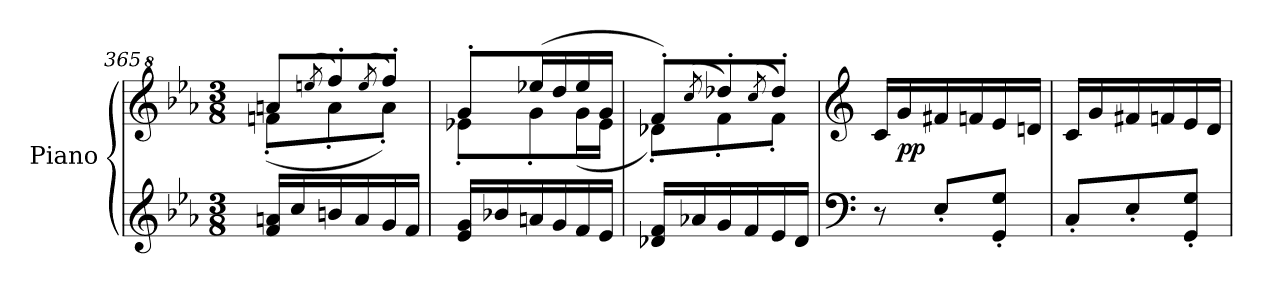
**kern	**kern	**dynam
*part1	*part1	*part1
*staff2	*staff1	*staff1/2
*I"Piano	*	*
*I'Pno.	*	*
*clefG2	*clefG^2	*
*k[b-e-a-]	*k[b-e-a-]	*
*M3/8	*M3/8	*
=365	=365	=365
*	*^	*
16f/ 16an/LL	8aan/L	(<8ffn'\L	.
(<16cc/	.	.	.
.	(<8qeeen/	.	.
16bn/	8fff'/)	8aa'\	.
16a/	.	.	.
.	(<8qeee/	.	.
16g/	8fff'/J)	8aa'\J)	.
16f/JJ	.	.	.
=366	=366	=366	=366
16e-/ 16g/LL	8gg'/L	8ee-X'\L	.
16b-X/	.	.	.
16an/	(>16eee-X/L	8gg'\	.
16g/	16ddd/	.	.
16f/	16eee-/	(<16gg\L	.
16e-/JJ	16gg/JJ	16ee-\JJ	.
=367	=367	=367	=367
16d-X/ 16f/LL	8ff'/L)	8dd-X'\L)	.
16a-X/	.	.	.
.	(<8qccc/	.	.
16g/	8ddd-X'/)	8ff'\	.
16f/	.	.	.
.	(<8qccc/	.	.
16e-/	8ddd-'/J)	8ff'\J	.
16d-/JJ	.	.	.
*	*v	*v	*
=368	=368	=368
*clefF4	*clefG2	*
8r	16c/LL)	.
!	!	!LO:DY:b
.	16g/	pp
8E-'/L	16f#X/	.
.	16fn/	.
8GG/' 8G/'J	16e-/	.
.	16dn/JJ	.
!!LO:PB:g=z
=369	=369	=369
8C'/L	16c/LL	.
.	16g/	.
8E-'/	16f#X/	.
.	16fn/	.
8GG/' 8G/'J	16e-/	.
.	16d/JJ	.
=	=	=
*-	*-	*-
